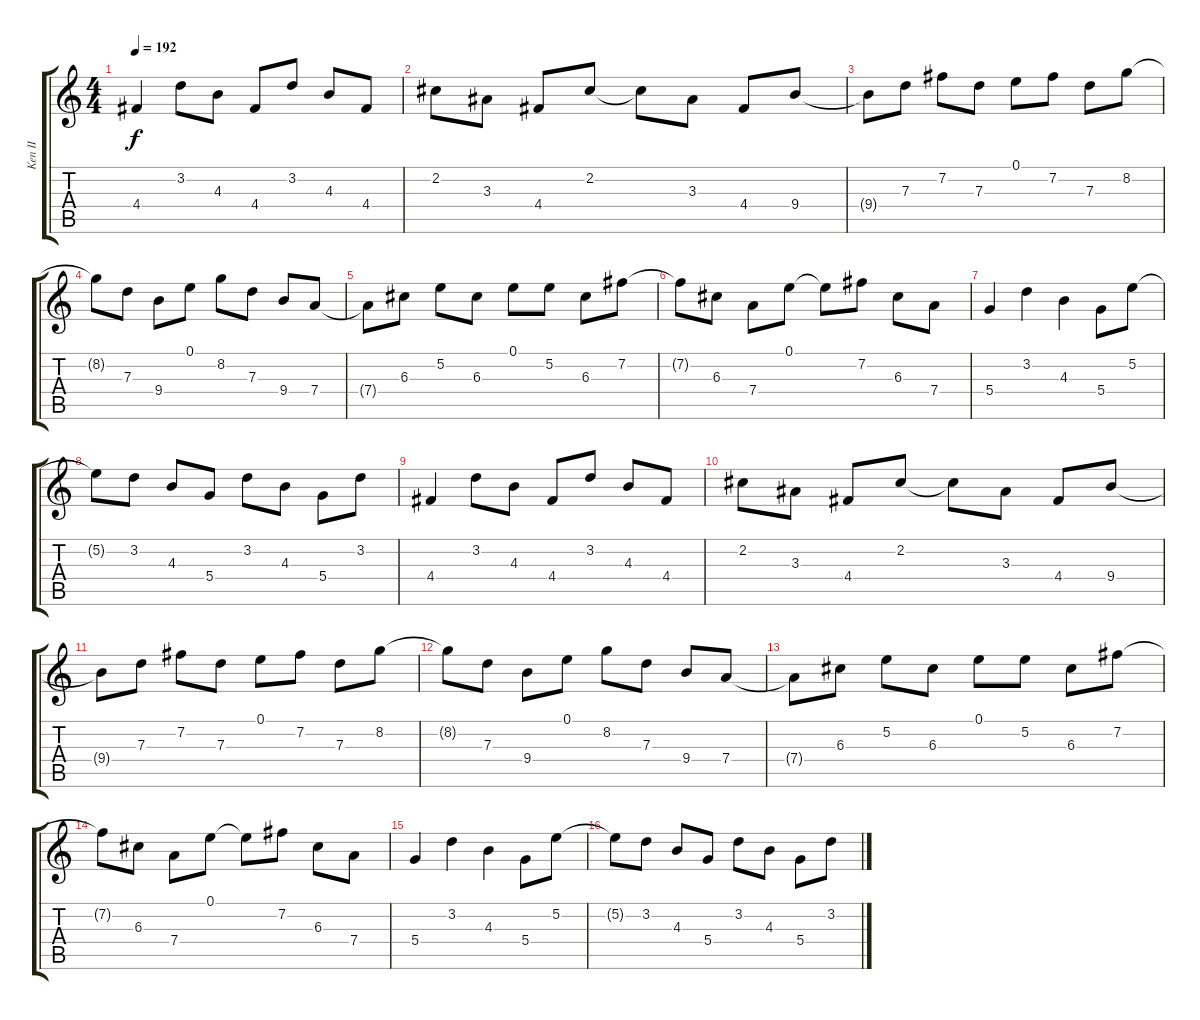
\track ("Ken II" "Ken II") {instrument electricguitarclean}
\staff {score tabs}
\tuning (E4 B3 G3 D3 A2 E2) {hide}
\ts (4 4)
\tempo 192
\clef g2
\ks c
4.4.4{dy f} 3.2.8 4.3.8 4.4.8 3.2.8 4.3.8 4.4.8 |
2.2.8 3.3.8 4.4.8 2.2.8 2.2{t}.8 3.3.8 4.4.8 9.4.8 |
9.4{t}.8 7.3.8 7.2.8 7.3.8 0.1.8 7.2.8 7.3.8 8.2.8 |
8.2{t}.8 7.3.8 9.4.8 0.1.8 8.2.8 7.3.8 9.4.8 7.4.8 |
7.4{t}.8 6.3.8 5.2.8 6.3.8 0.1.8 5.2.8 6.3.8 7.2.8 |
7.2{t}.8 6.3.8 7.4.8 0.1.8 0.1{t}.8 7.2.8 6.3.8 7.4.8 |
5.4.4 3.2.4 4.3.4 5.4.8 5.2.8 |
5.2{t}.8 3.2.8 4.3.8 5.4.8 3.2.8 4.3.8 5.4.8 3.2.8 |
4.4.4 3.2.8 4.3.8 4.4.8 3.2.8 4.3.8 4.4.8 |
2.2.8 3.3.8 4.4.8 2.2.8 2.2{t}.8 3.3.8 4.4.8 9.4.8 |
9.4{t}.8 7.3.8 7.2.8 7.3.8 0.1.8 7.2.8 7.3.8 8.2.8 |
8.2{t}.8 7.3.8 9.4.8 0.1.8 8.2.8 7.3.8 9.4.8 7.4.8 |
7.4{t}.8 6.3.8 5.2.8 6.3.8 0.1.8 5.2.8 6.3.8 7.2.8 |
7.2{t}.8 6.3.8 7.4.8 0.1.8 0.1{t}.8 7.2.8 6.3.8 7.4.8 |
5.4.4 3.2.4 4.3.4 5.4.8 5.2.8 |
5.2{t}.8 3.2.8 4.3.8 5.4.8 3.2.8 4.3.8 5.4.8 3.2.8
